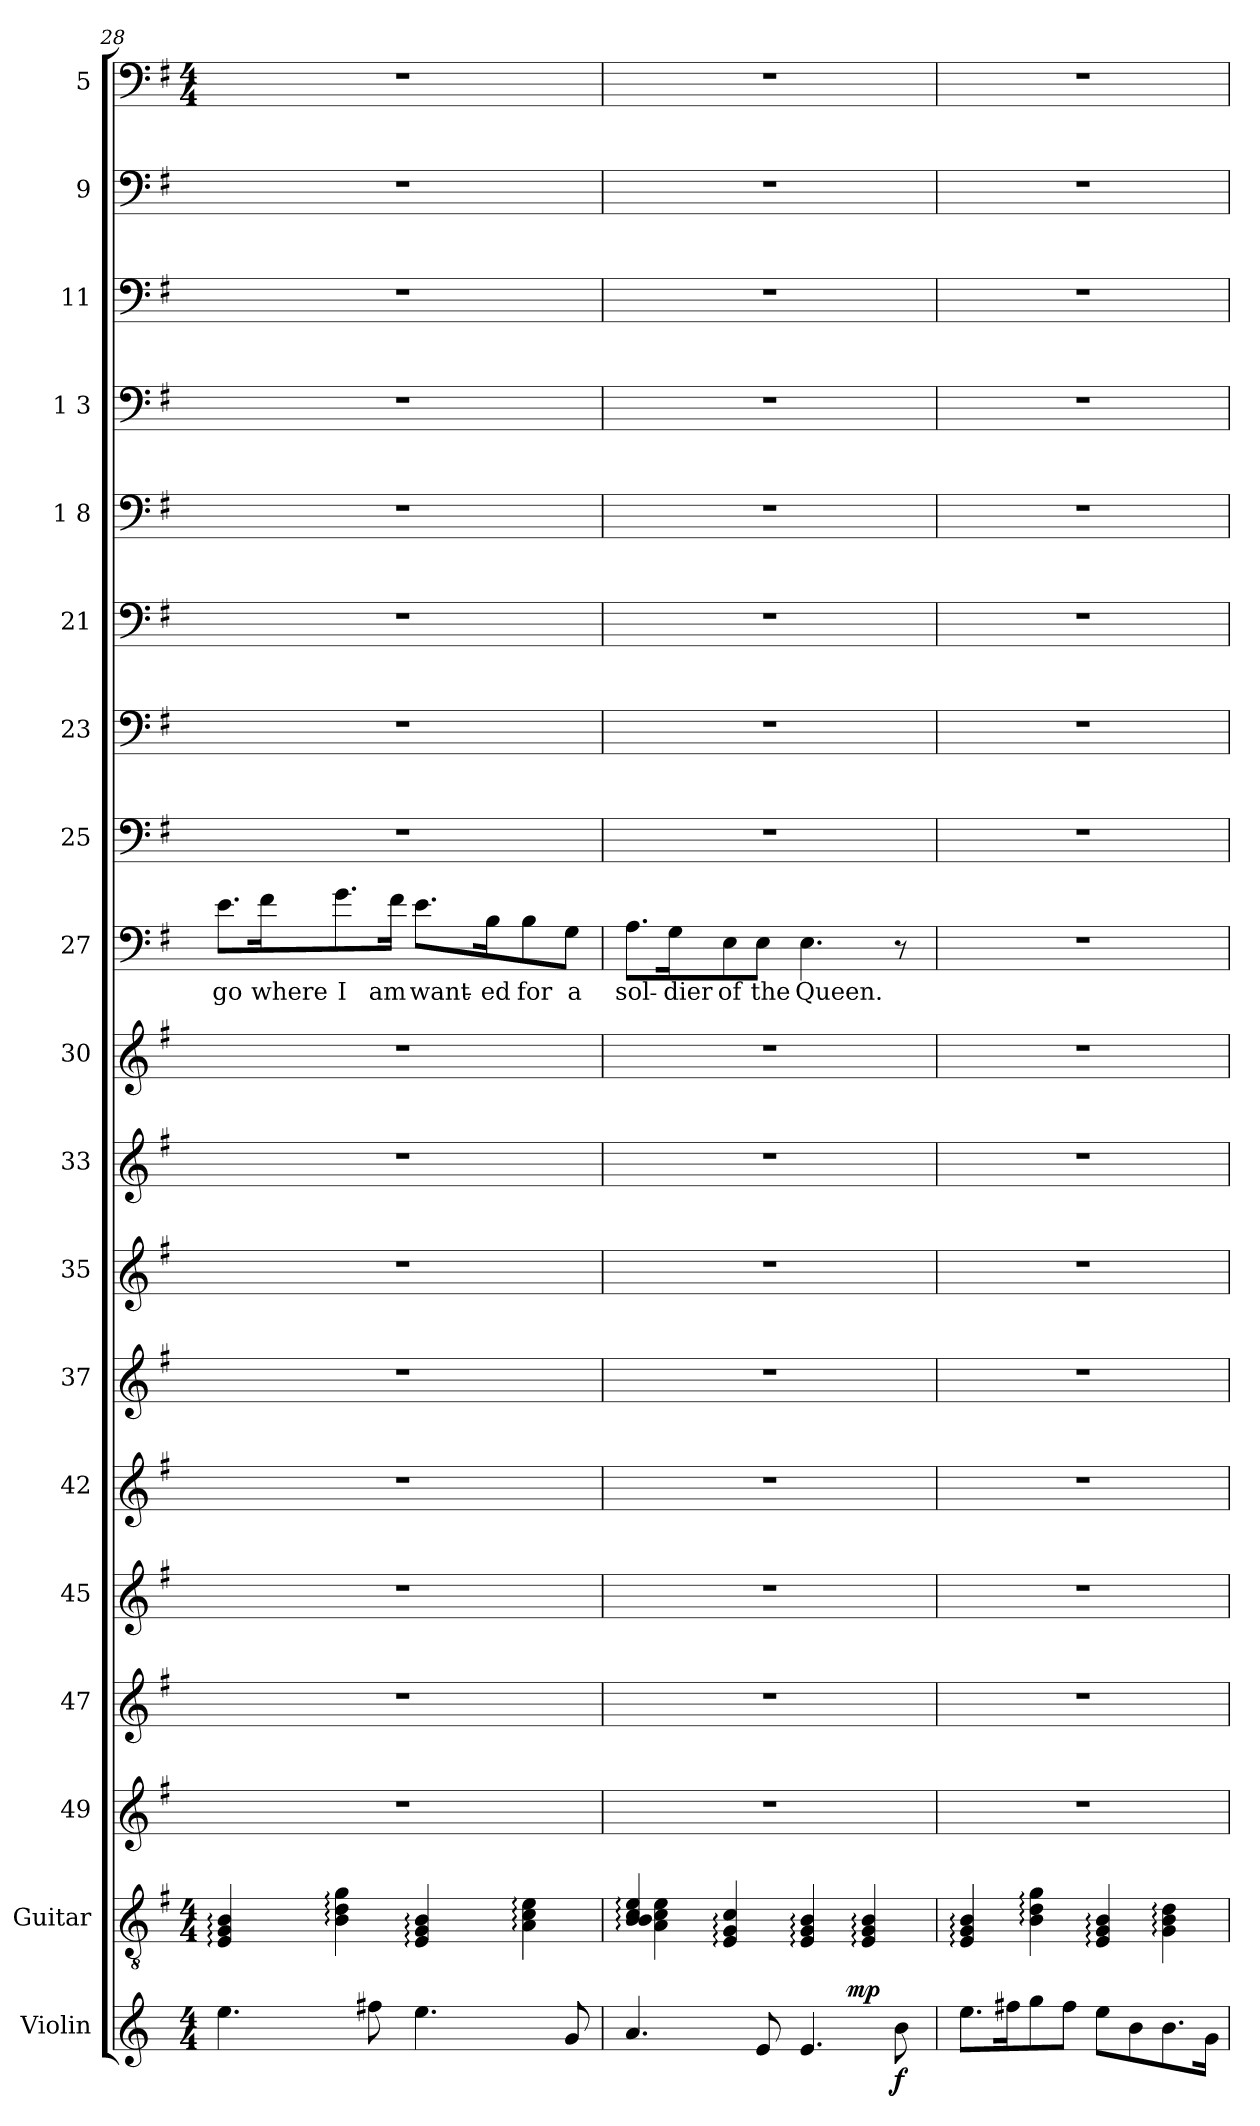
**kern	**dynam	**kern	**kern	**kern	**kern	**kern	**kern	**kern	**kern	**kern	**kern	**text	**kern	**kern	**kern	**kern	**kern	**kern	**kern	**kern
*part19	*part19	*part18	*part17	*part16	*part15	*part14	*part13	*part12	*part11	*part10	*part9	*part9	*part8	*part7	*part6	*part5	*part4	*part3	*part2	*part1
*staff19	*staff19	*staff18	*staff17	*staff16	*staff15	*staff14	*staff13	*staff12	*staff11	*staff10	*staff9	*staff9	*staff8	*staff7	*staff6	*staff5	*staff4	*staff3	*staff2	*staff1
*I"Violin	*	*I"Guitar	*I"49	*I"47	*I"45	*I"42	*I"37	*I"35	*I"33	*I"30	*I"27	*	*I"25	*I"23	*I"21	*I"1 8	*I"1 3	*I"11	*I"9	*I"5
*I'Vln.	*	*I'Guit.	*	*	*	*	*	*	*	*	*	*	*	*	*	*	*	*	*	*
!!LO:LB:g=z
*clefG2	*	*clefGv2	*clefG2	*clefG2	*clefG2	*clefG2	*clefG2	*clefG2	*clefG2	*clefG2	*clefF4	*	*clefF4	*clefF4	*clefF4	*clefF4	*clefF4	*clefF4	*clefF4	*clefF4
*	*	*ITrd4c7	*ITrd-3c-5	*ITrd-3c-5	*ITrd-3c-5	*ITrd-3c-5	*ITrd-3c-5	*ITrd-3c-5	*ITrd-3c-5	*ITrd-3c-5	*ITrd-3c-5	*	*ITrd-3c-5	*ITrd-3c-5	*ITrd-3c-5	*ITrd-3c-5	*ITrd-3c-5	*ITrd-3c-5	*ITrd-3c-5	*ITrd-3c-5
*k[]	*	*k[]	*k[]	*k[]	*k[]	*k[]	*k[]	*k[]	*k[]	*k[]	*k[]	*	*k[]	*k[]	*k[]	*k[]	*k[]	*k[]	*k[]	*k[]
*C:	*	*C:	*C:	*C:	*C:	*C:	*C:	*C:	*C:	*C:	*C:	*	*C:	*C:	*C:	*C:	*C:	*C:	*C:	*C:
*M4/4	*	*M4/4	*	*	*	*	*	*	*	*	*	*	*	*	*	*	*	*	*	*M4/4
=28	=28	=28	=28	=28	=28	=28	=28	=28	=28	=28	=28	=28	=28	=28	=28	=28	=28	=28	=28	=28
!	!	!	!	!	!	!	!	!	!	!	!	!LO:LY:b	!	!	!	!	!	!	!	!
4.ee\	.	4AA/: 4C/: 4E/:	1r	1r	1r	1r	1r	1r	1r	1r	8.a\L	go	1r	1r	1r	1r	1r	1r	1r	1r
!	!	!	!	!	!	!	!	!	!	!	!	!LO:LY:b	!	!	!	!	!	!	!	!
.	.	.	.	.	.	.	.	.	.	.	16b\k	where	.	.	.	.	.	.	.	.
!	!	!	!	!	!	!	!	!	!	!	!	!LO:LY:b	!	!	!	!	!	!	!	!
.	.	4E\: 4G\: 4c\:	.	.	.	.	.	.	.	.	8.cc\	I	.	.	.	.	.	.	.	.
8ff#X\	.	.	.	.	.	.	.	.	.	.	.	.	.	.	.	.	.	.	.	.
!	!	!	!	!	!	!	!	!	!	!	!	!LO:LY:b	!	!	!	!	!	!	!	!
.	.	.	.	.	.	.	.	.	.	.	16b\Jk	am	.	.	.	.	.	.	.	.
!	!	!	!	!	!	!	!	!	!	!	!	!LO:LY:b	!	!	!	!	!	!	!	!
4.ee\	.	4AA/: 4C/: 4E/:	.	.	.	.	.	.	.	.	8.a\L	want-	.	.	.	.	.	.	.	.
!	!	!	!	!	!	!	!	!	!	!	!	!LO:LY:b	!	!	!	!	!	!	!	!
.	.	.	.	.	.	.	.	.	.	.	16e\k	-ed	.	.	.	.	.	.	.	.
!	!	!	!	!	!	!	!	!	!	!	!	!LO:LY:b	!	!	!	!	!	!	!	!
.	.	4D\: 4F\: 4A\:	.	.	.	.	.	.	.	.	8e\	for	.	.	.	.	.	.	.	.
!	!	!	!	!	!	!	!	!	!	!	!	!LO:LY:b	!	!	!	!	!	!	!	!
8g/	.	.	.	.	.	.	.	.	.	.	8c\J	a	.	.	.	.	.	.	.	.
=29	=29	=29	=29	=29	=29	=29	=29	=29	=29	=29	=29	=29	=29	=29	=29	=29	=29	=29	=29	=29
*	*	*^	*	*	*	*	*	*	*	*	*	*	*	*	*	*	*	*	*	*
!	!	!	!	!	!	!	!	!	!	!	!	!	!LO:LY:b	!	!	!	!	!	!	!	!
*^	*	*	*	*	*	*	*	*	*	*	*	*	*	*	*	*	*	*	*	*	*
4.a/	2ryy	.	4E/ 4E/ 4F/ 4A/	4D\: 4F\: 4A\:	1r	1r	1r	1r	1r	1r	1r	1r	8.d\L	sol-	1r	1r	1r	1r	1r	1r	1r	1r
!	!	!	!	!	!	!	!	!	!	!	!	!	!	!LO:LY:b	!	!	!	!	!	!	!	!
.	.	.	.	.	.	.	.	.	.	.	.	.	16c\k	-dier	.	.	.	.	.	.	.	.
!	!	!	!	!	!	!	!	!	!	!	!	!	!	!LO:LY:b	!	!	!	!	!	!	!	!
.	.	.	4AA/: 4C/: 4F/:	2.ryy	.	.	.	.	.	.	.	.	8A\	of	.	.	.	.	.	.	.	.
!	!	!	!	!	!	!	!	!	!	!	!	!	!	!LO:LY:b	!	!	!	!	!	!	!	!
8e/	.	.	.	.	.	.	.	.	.	.	.	.	8A\J	the	.	.	.	.	.	.	.	.
!	!	!	!	!	!	!	!	!	!	!	!	!	!	!LO:LY:b	!	!	!	!	!	!	!	!
4.e/	8..ryy	.	4AA/: 4C/: 4E/:	.	.	.	.	.	.	.	.	.	4.A\	Queen.	.	.	.	.	.	.	.	.
!	!	!LO:DY:a	!	!	!	!	!	!	!	!	!	!	!	!	!	!	!	!	!	!	!	!
.	4ryy	mp	.	.	.	.	.	.	.	.	.	.	.	.	.	.	.	.	.	.	.	.
.	.	.	4AA/: 4C/: 4E/:	.	.	.	.	.	.	.	.	.	.	.	.	.	.	.	.	.	.	.
!	!	!LO:DY:b	!	!	!	!	!	!	!	!	!	!	!	!	!	!	!	!	!	!	!	!
8b\	.	f	.	.	.	.	.	.	.	.	.	.	8r	.	.	.	.	.	.	.	.	.
.	32ryy	.	.	.	.	.	.	.	.	.	.	.	.	.	.	.	.	.	.	.	.	.
*v	*v	*	*	*	*	*	*	*	*	*	*	*	*	*	*	*	*	*	*	*	*	*
*	*	*v	*v	*	*	*	*	*	*	*	*	*	*	*	*	*	*	*	*	*	*
=30	=30	=30	=30	=30	=30	=30	=30	=30	=30	=30	=30	=30	=30	=30	=30	=30	=30	=30	=30	=30
8.ee\L	.	4AA/: 4C/: 4E/:	1r	1r	1r	1r	1r	1r	1r	1r	1r	.	1r	1r	1r	1r	1r	1r	1r	1r
16ff#X\k	.	.	.	.	.	.	.	.	.	.	.	.	.	.	.	.	.	.	.	.
8gg\	.	4E\: 4G\: 4c\:	.	.	.	.	.	.	.	.	.	.	.	.	.	.	.	.	.	.
8ff#\J	.	.	.	.	.	.	.	.	.	.	.	.	.	.	.	.	.	.	.	.
8ee\L	.	4AA/: 4C/: 4E/:	.	.	.	.	.	.	.	.	.	.	.	.	.	.	.	.	.	.
8b\	.	.	.	.	.	.	.	.	.	.	.	.	.	.	.	.	.	.	.	.
8.b\	.	4C\: 4E\: 4G\:	.	.	.	.	.	.	.	.	.	.	.	.	.	.	.	.	.	.
16g\Jk	.	.	.	.	.	.	.	.	.	.	.	.	.	.	.	.	.	.	.	.
=	=	=	=	=	=	=	=	=	=	=	=	=	=	=	=	=	=	=	=	=
*-	*-	*-	*-	*-	*-	*-	*-	*-	*-	*-	*-	*-	*-	*-	*-	*-	*-	*-	*-	*-
